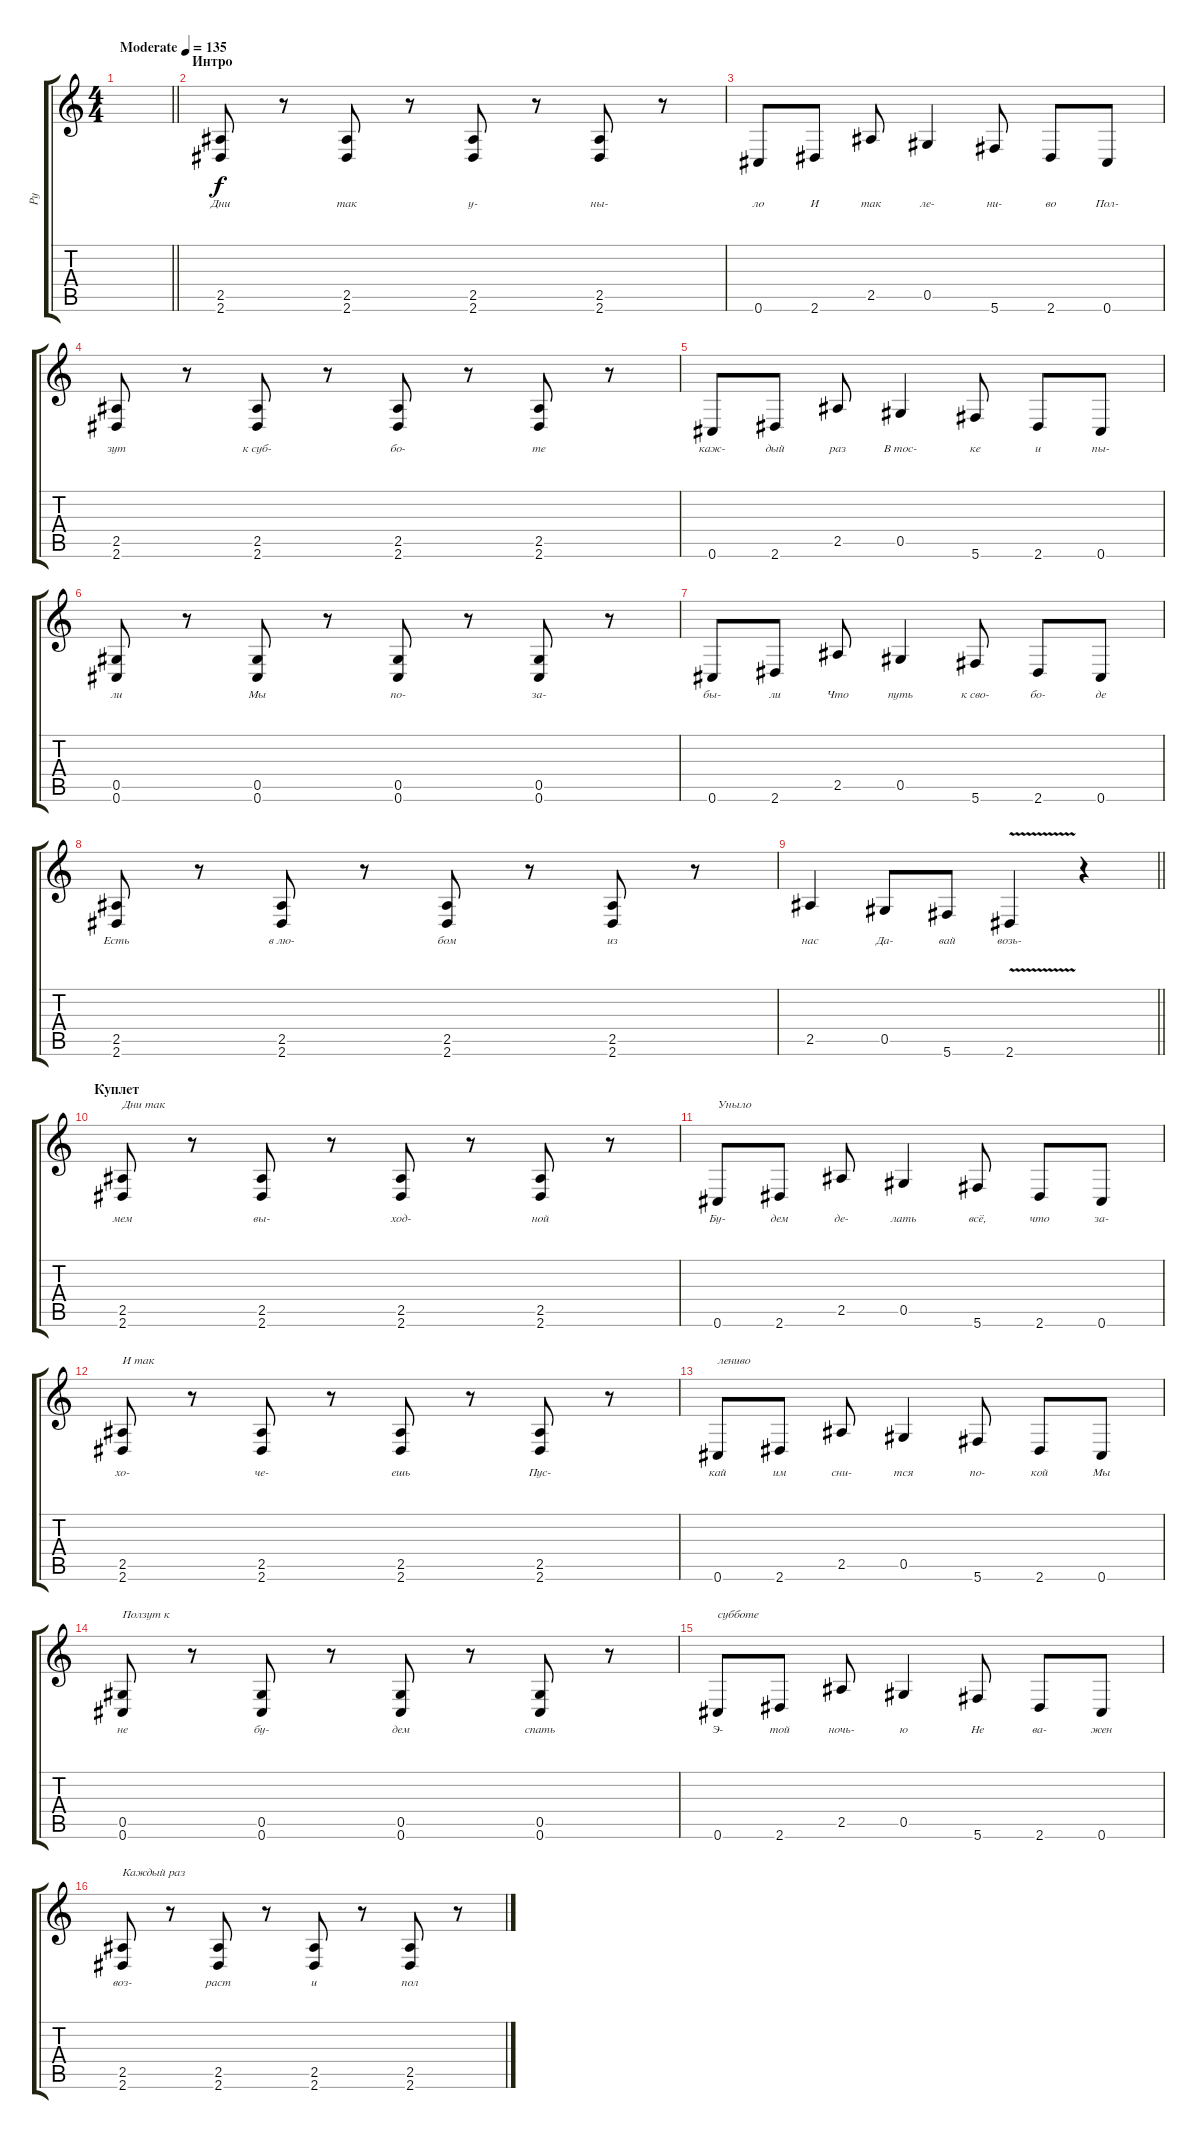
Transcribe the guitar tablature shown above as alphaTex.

\track ("Ру" "Ру") {instrument distortionguitar}
\staff {score tabs}
\tuning (E4 B3 G3 D3 Ab2 Db2) {hide}
\ts (4 4)
\tempo (135 "Moderate")
\clef g2
\barLineRight lightlight
\ks c
|
\section ("" "Интро")
(2.5 2.6).8{lyrics (0 "Дни") lyrics (1 "") lyrics (2 "") lyrics (3 "") lyrics (4 "")} r.8 (2.5 2.6).8{lyrics (0 "так") lyrics (1 "") lyrics (2 "") lyrics (3 "") lyrics (4 "")} r.8 (2.5 2.6).8{lyrics (0 "у-") lyrics (1 "") lyrics (2 "") lyrics (3 "") lyrics (4 "")} r.8 (2.5 2.6).8{lyrics (0 "ны-") lyrics (1 "") lyrics (2 "") lyrics (3 "") lyrics (4 "")} r.8 |
0.6.8{lyrics (0 "ло") lyrics (1 "") lyrics (2 "") lyrics (3 "") lyrics (4 "")} 2.6.8{lyrics (0 "И") lyrics (1 "") lyrics (2 "") lyrics (3 "") lyrics (4 "")} 2.5.8{lyrics (0 "так") lyrics (1 "") lyrics (2 "") lyrics (3 "") lyrics (4 "")} 0.5.4{lyrics (0 "ле-") lyrics (1 "") lyrics (2 "") lyrics (3 "") lyrics (4 "")} 5.6.8{lyrics (0 "ни-") lyrics (1 "") lyrics (2 "") lyrics (3 "") lyrics (4 "")} 2.6.8{lyrics (0 "во") lyrics (1 "") lyrics (2 "") lyrics (3 "") lyrics (4 "")} 0.6.8{lyrics (0 "Пол-") lyrics (1 "") lyrics (2 "") lyrics (3 "") lyrics (4 "")} |
(2.5 2.6).8{lyrics (0 "зут") lyrics (1 "") lyrics (2 "") lyrics (3 "") lyrics (4 "")} r.8 (2.5 2.6).8{lyrics (0 "к суб-") lyrics (1 "") lyrics (2 "") lyrics (3 "") lyrics (4 "")} r.8 (2.5 2.6).8{lyrics (0 "бо-") lyrics (1 "") lyrics (2 "") lyrics (3 "") lyrics (4 "")} r.8 (2.5 2.6).8{lyrics (0 "те") lyrics (1 "") lyrics (2 "") lyrics (3 "") lyrics (4 "")} r.8 |
0.6.8{lyrics (0 "каж-") lyrics (1 "") lyrics (2 "") lyrics (3 "") lyrics (4 "")} 2.6.8{lyrics (0 "дый") lyrics (1 "") lyrics (2 "") lyrics (3 "") lyrics (4 "")} 2.5.8{lyrics (0 "раз") lyrics (1 "") lyrics (2 "") lyrics (3 "") lyrics (4 "")} 0.5.4{lyrics (0 "В тос-") lyrics (1 "") lyrics (2 "") lyrics (3 "") lyrics (4 "")} 5.6.8{lyrics (0 "ке") lyrics (1 "") lyrics (2 "") lyrics (3 "") lyrics (4 "")} 2.6.8{lyrics (0 "и") lyrics (1 "") lyrics (2 "") lyrics (3 "") lyrics (4 "")} 0.6.8{lyrics (0 "пы-") lyrics (1 "") lyrics (2 "") lyrics (3 "") lyrics (4 "")} |
(0.5 0.6).8{lyrics (0 "ли") lyrics (1 "") lyrics (2 "") lyrics (3 "") lyrics (4 "")} r.8 (0.5 0.6).8{lyrics (0 "Мы") lyrics (1 "") lyrics (2 "") lyrics (3 "") lyrics (4 "")} r.8 (0.5 0.6).8{lyrics (0 "по-") lyrics (1 "") lyrics (2 "") lyrics (3 "") lyrics (4 "")} r.8 (0.5 0.6).8{lyrics (0 "за-") lyrics (1 "") lyrics (2 "") lyrics (3 "") lyrics (4 "")} r.8 |
0.6.8{lyrics (0 "бы-") lyrics (1 "") lyrics (2 "") lyrics (3 "") lyrics (4 "")} 2.6.8{lyrics (0 "ли") lyrics (1 "") lyrics (2 "") lyrics (3 "") lyrics (4 "")} 2.5.8{lyrics (0 "Что") lyrics (1 "") lyrics (2 "") lyrics (3 "") lyrics (4 "")} 0.5.4{lyrics (0 "путь") lyrics (1 "") lyrics (2 "") lyrics (3 "") lyrics (4 "")} 5.6.8{lyrics (0 "к сво-") lyrics (1 "") lyrics (2 "") lyrics (3 "") lyrics (4 "")} 2.6.8{lyrics (0 "бо-") lyrics (1 "") lyrics (2 "") lyrics (3 "") lyrics (4 "")} 0.6.8{lyrics (0 "де") lyrics (1 "") lyrics (2 "") lyrics (3 "") lyrics (4 "")} |
(2.5 2.6).8{lyrics (0 "Есть") lyrics (1 "") lyrics (2 "") lyrics (3 "") lyrics (4 "")} r.8 (2.5 2.6).8{lyrics (0 "в лю-") lyrics (1 "") lyrics (2 "") lyrics (3 "") lyrics (4 "")} r.8 (2.5 2.6).8{lyrics (0 "бом") lyrics (1 "") lyrics (2 "") lyrics (3 "") lyrics (4 "")} r.8 (2.5 2.6).8{lyrics (0 "из") lyrics (1 "") lyrics (2 "") lyrics (3 "") lyrics (4 "")} r.8 |
\barLineRight lightlight
2.5.4{lyrics (0 "нас") lyrics (1 "") lyrics (2 "") lyrics (3 "") lyrics (4 "")} 0.5.8{lyrics (0 "Да-") lyrics (1 "") lyrics (2 "") lyrics (3 "") lyrics (4 "")} 5.6.8{lyrics (0 "вай") lyrics (1 "") lyrics (2 "") lyrics (3 "") lyrics (4 "")} 2.6{v}.4{lyrics (0 "возь-") lyrics (1 "") lyrics (2 "") lyrics (3 "") lyrics (4 "")} r.4 |
\section ("" "Куплет")
(2.5 2.6).8{txt "Дни так" lyrics (0 "мем") lyrics (1 "") lyrics (2 "") lyrics (3 "") lyrics (4 "")} r.8 (2.5 2.6).8{lyrics (0 "вы-") lyrics (1 "") lyrics (2 "") lyrics (3 "") lyrics (4 "")} r.8 (2.5 2.6).8{lyrics (0 "ход-") lyrics (1 "") lyrics (2 "") lyrics (3 "") lyrics (4 "")} r.8 (2.5 2.6).8{lyrics (0 "ной") lyrics (1 "") lyrics (2 "") lyrics (3 "") lyrics (4 "")} r.8 |
0.6.8{txt "Уныло" lyrics (0 "Бу-") lyrics (1 "") lyrics (2 "") lyrics (3 "") lyrics (4 "")} 2.6.8{lyrics (0 "дем") lyrics (1 "") lyrics (2 "") lyrics (3 "") lyrics (4 "")} 2.5.8{lyrics (0 "де-") lyrics (1 "") lyrics (2 "") lyrics (3 "") lyrics (4 "")} 0.5.4{lyrics (0 "лать") lyrics (1 "") lyrics (2 "") lyrics (3 "") lyrics (4 "")} 5.6.8{lyrics (0 "всё,") lyrics (1 "") lyrics (2 "") lyrics (3 "") lyrics (4 "")} 2.6.8{lyrics (0 "что") lyrics (1 "") lyrics (2 "") lyrics (3 "") lyrics (4 "")} 0.6.8{lyrics (0 "за-") lyrics (1 "") lyrics (2 "") lyrics (3 "") lyrics (4 "")} |
(2.5 2.6).8{txt "И так" lyrics (0 "хо-") lyrics (1 "") lyrics (2 "") lyrics (3 "") lyrics (4 "")} r.8 (2.5 2.6).8{lyrics (0 "че-") lyrics (1 "") lyrics (2 "") lyrics (3 "") lyrics (4 "")} r.8 (2.5 2.6).8{lyrics (0 "ешь") lyrics (1 "") lyrics (2 "") lyrics (3 "") lyrics (4 "")} r.8 (2.5 2.6).8{lyrics (0 "Пус-") lyrics (1 "") lyrics (2 "") lyrics (3 "") lyrics (4 "")} r.8 |
0.6.8{txt "лениво" lyrics (0 "кай") lyrics (1 "") lyrics (2 "") lyrics (3 "") lyrics (4 "")} 2.6.8{lyrics (0 "им") lyrics (1 "") lyrics (2 "") lyrics (3 "") lyrics (4 "")} 2.5.8{lyrics (0 "сни-") lyrics (1 "") lyrics (2 "") lyrics (3 "") lyrics (4 "")} 0.5.4{lyrics (0 "тся") lyrics (1 "") lyrics (2 "") lyrics (3 "") lyrics (4 "")} 5.6.8{lyrics (0 "по-") lyrics (1 "") lyrics (2 "") lyrics (3 "") lyrics (4 "")} 2.6.8{lyrics (0 "кой") lyrics (1 "") lyrics (2 "") lyrics (3 "") lyrics (4 "")} 0.6.8{lyrics (0 "Мы") lyrics (1 "") lyrics (2 "") lyrics (3 "") lyrics (4 "")} |
(0.5 0.6).8{txt "Ползут к " lyrics (0 "не") lyrics (1 "") lyrics (2 "") lyrics (3 "") lyrics (4 "")} r.8 (0.5 0.6).8{lyrics (0 "бу-") lyrics (1 "") lyrics (2 "") lyrics (3 "") lyrics (4 "")} r.8 (0.5 0.6).8{lyrics (0 "дем") lyrics (1 "") lyrics (2 "") lyrics (3 "") lyrics (4 "")} r.8 (0.5 0.6).8{lyrics (0 "спать") lyrics (1 "") lyrics (2 "") lyrics (3 "") lyrics (4 "")} r.8 |
0.6.8{txt "субботе" lyrics (0 "Э-") lyrics (1 "") lyrics (2 "") lyrics (3 "") lyrics (4 "")} 2.6.8{lyrics (0 "той") lyrics (1 "") lyrics (2 "") lyrics (3 "") lyrics (4 "")} 2.5.8{lyrics (0 "ночь-") lyrics (1 "") lyrics (2 "") lyrics (3 "") lyrics (4 "")} 0.5.4{lyrics (0 "ю") lyrics (1 "") lyrics (2 "") lyrics (3 "") lyrics (4 "")} 5.6.8{lyrics (0 "Не") lyrics (1 "") lyrics (2 "") lyrics (3 "") lyrics (4 "")} 2.6.8{lyrics (0 "ва-") lyrics (1 "") lyrics (2 "") lyrics (3 "") lyrics (4 "")} 0.6.8{lyrics (0 "жен") lyrics (1 "") lyrics (2 "") lyrics (3 "") lyrics (4 "")} |
(2.5 2.6).8{txt "Каждый раз" lyrics (0 "воз-") lyrics (1 "") lyrics (2 "") lyrics (3 "") lyrics (4 "")} r.8 (2.5 2.6).8{lyrics (0 "раст") lyrics (1 "") lyrics (2 "") lyrics (3 "") lyrics (4 "")} r.8 (2.5 2.6).8{lyrics (0 "и") lyrics (1 "") lyrics (2 "") lyrics (3 "") lyrics (4 "")} r.8 (2.5 2.6).8{lyrics (0 "пол") lyrics (1 "") lyrics (2 "") lyrics (3 "") lyrics (4 "")} r.8
